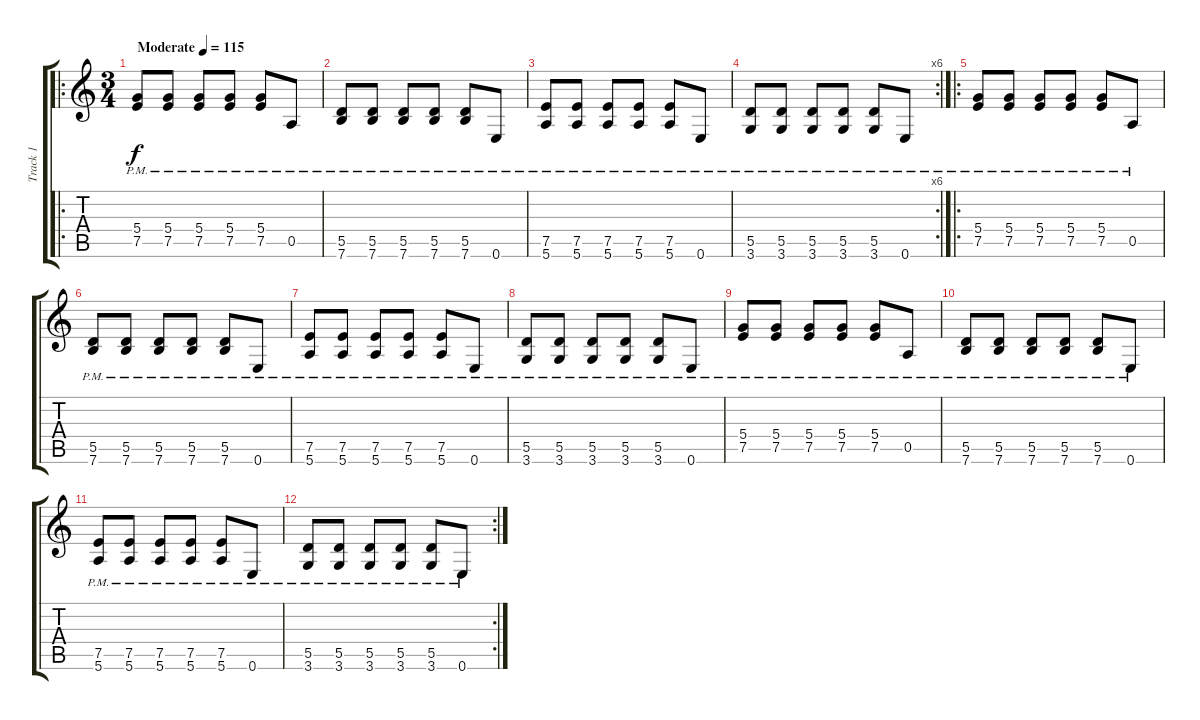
\track ("Track 1" "Track 1") {instrument electricguitarclean}
\staff {score tabs}
\tuning (E4 B3 G3 D3 A2 E2) {hide}
\ro
\ts (3 4)
\tempo (115 "Moderate")
\clef g2
\ks c
(5.4{pm} 7.5{pm}).8{dy f instrument electricguitarclean} (5.4{pm} 7.5{pm}).8 (5.4{pm} 7.5{pm}).8 (5.4{pm} 7.5{pm}).8 (5.4{pm} 7.5{pm}).8 0.5{pm}.8 |
(5.5{pm} 7.6{pm}).8 (5.5{pm} 7.6{pm}).8 (5.5{pm} 7.6{pm}).8 (5.5{pm} 7.6{pm}).8 (5.5{pm} 7.6{pm}).8 0.6{pm}.8 |
(7.5{pm} 5.6{pm}).8 (7.5{pm} 5.6{pm}).8 (7.5{pm} 5.6{pm}).8 (7.5{pm} 5.6{pm}).8 (7.5{pm} 5.6{pm}).8 0.6{pm}.8 |
\rc 6
(5.5{pm} 3.6{pm}).8 (5.5{pm} 3.6{pm}).8 (5.5{pm} 3.6{pm}).8 (5.5{pm} 3.6{pm}).8 (5.5{pm} 3.6{pm}).8 0.6{pm}.8 |
\ro
(5.4{pm} 7.5{pm}).8 (5.4{pm} 7.5{pm}).8 (5.4{pm} 7.5{pm}).8 (5.4{pm} 7.5{pm}).8 (5.4{pm} 7.5{pm}).8 0.5{pm}.8 |
(5.5{pm} 7.6{pm}).8 (5.5{pm} 7.6{pm}).8 (5.5{pm} 7.6{pm}).8 (5.5{pm} 7.6{pm}).8 (5.5{pm} 7.6{pm}).8 0.6{pm}.8 |
(7.5{pm} 5.6{pm}).8 (7.5{pm} 5.6{pm}).8 (7.5{pm} 5.6{pm}).8 (7.5{pm} 5.6{pm}).8 (7.5{pm} 5.6{pm}).8 0.6{pm}.8 |
(5.5{pm} 3.6{pm}).8 (5.5{pm} 3.6{pm}).8 (5.5{pm} 3.6{pm}).8 (5.5{pm} 3.6{pm}).8 (5.5{pm} 3.6{pm}).8 0.6{pm}.8 |
(5.4{pm} 7.5{pm}).8 (5.4{pm} 7.5{pm}).8 (5.4{pm} 7.5{pm}).8 (5.4{pm} 7.5{pm}).8 (5.4{pm} 7.5{pm}).8 0.5{pm}.8 |
(5.5{pm} 7.6{pm}).8 (5.5{pm} 7.6{pm}).8 (5.5{pm} 7.6{pm}).8 (5.5{pm} 7.6{pm}).8 (5.5{pm} 7.6{pm}).8 0.6{pm}.8 |
(7.5{pm} 5.6{pm}).8 (7.5{pm} 5.6{pm}).8 (7.5{pm} 5.6{pm}).8 (7.5{pm} 5.6{pm}).8 (7.5{pm} 5.6{pm}).8 0.6{pm}.8 |
\rc 2
(5.5{pm} 3.6{pm}).8 (5.5{pm} 3.6{pm}).8 (5.5{pm} 3.6{pm}).8 (5.5{pm} 3.6{pm}).8 (5.5{pm} 3.6{pm}).8 0.6{pm}.8
